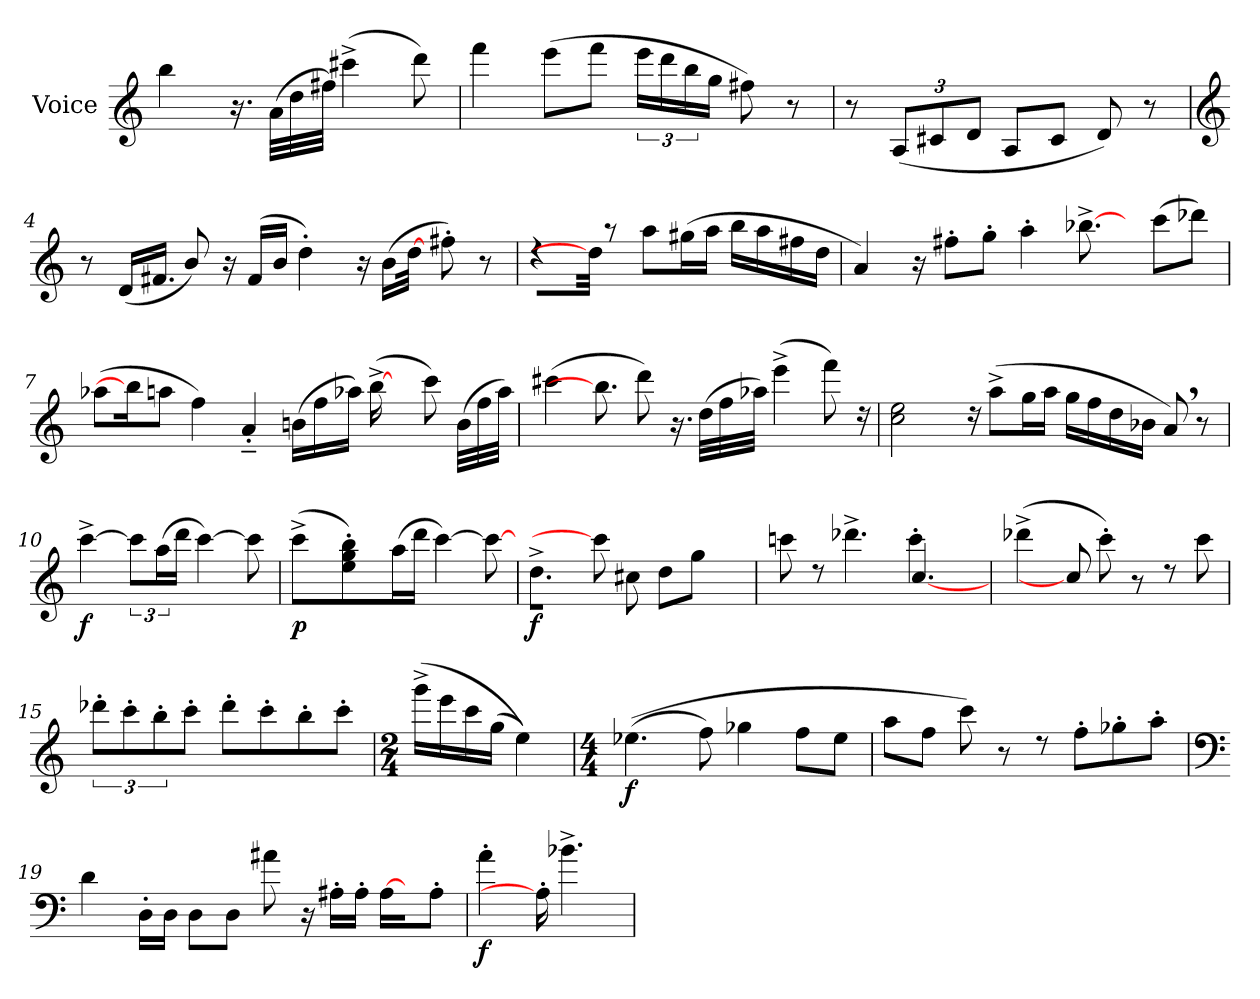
**kern	**dynam
*part1	*part1
*staff1	*staff1
*I"Voice	*
*I'Voice	*
=1	=1
4bb\	.
16.r	.
(>32a\LLL	.
32dd\	.
32ff#X\JJJ)	.
(>4ccc#X^>\	.
8ddd\)	.
=2	=2
4fff\	.
(>8eee\L	.
8fff\J	.
24eee\LL	.
24ddd\	.
24bb\	.
16gg\JJ	.
8ff#X\)	.
8r	.
=3	=3
8r	.
(>12A/L	.
12c#X/	.
12d/J	.
8A/L	.
8c#/J	.
8d/)	.
8r	.
!!LO:LB:g=z
=4	=4
*clefG2	*
8r	.
(<16d/LL	.
16.f#X/JJ	.
8b/)	.
16r	.
(>16f#/LL	.
16b/JJ	.
4dd'>\)	.
16r	.
(>16b\KL	.
[32dd\Jk	.
32ryy	.
8ff#X'>\)	.
8r	.
=5	=5
4r	.
32dd\Jk]	.
8rgg	.
8aa\L	.
(>16gg#X\L	.
16aa\JJ	.
16bb\LL	.
16aa\	.
16ff#X\	.
16dd\JJ	.
=6	=6
4a/)	.
16r	.
8ff#X'>\L	.
8gg'>\J	.
4aa'>\	.
[8.bb-X^>\	.
16ryy	.
(>8ccc\L	.
8ddd-X\J)	.
!!LO:LB:g=z
=7	=7
(>8aa-X\L	.
16bb-\]	.
8aan\J	.
4ff\)	.
4a~>'</	.
(>16bn\LL	.
16ff\	.
16aa-X\JJ)	.
(>[16bb^>\	.
8ryy	.
8ccc\)	.
(>32b\LLL	.
32ff\	.
32aa-\JJJ)	.
=8	=8
(>4ccc#X\	.
8.bb\]	.
8ddd\)	.
16.r	.
(>32dd\LLL	.
32ff\	.
32aa-X\JJJ)	.
(>4eee^>\	.
8fff\)	.
16rcc	.
=9	=9
2cc\ 2ee\	.
16rcc	.
(>8aa^>\L	.
16gg\L	.
16aa\JJ	.
16gg\LL	.
16ff\	.
16dd\	.
16b-X\JJ	.
8a,>/)	.
8r	.
!!LO:LB:g=z
=10	=10
!	!LO:DY:b
[>4ccc^>\	f
12ccc\L]	.
(>24aa\L	.
16ddd\JJ	.
[>4ccc\)	.
8ccc\]	.
=11	=11
!	!LO:DY:b
(>4ccc^>\	p
4ee\'> 4gg\'> 4bb\'>)	.
(>16aa\L	.
16ddd\JJ	.
[>4ccc\)	.
8ccc\_	.
!!LO:LB:g=z
=12	=12
*^	*
!	!	!LO:DY:b
4.dd^>\	1re	f
8ccc\]	.	.
8cc#X\	.	.
8dd\L	.	.
8gg\J	.	.
8ryy	.	.
=13	=13	=13
8cccn\	8ryy	.
*v	*v	*
8rcc	.
4.ddd-X^>\	.
*^	*
4ccc'>\	[4.cc/	.
8ryy	.	.
*v	*v	*
=14	=14
(>4ddd-X^>\	.
8cc/]	.
8ccc'>\)	.
8r	.
8rcc	.
8ccc\	.
!!LO:LB:g=z
=15	=15
12ddd-X'>\L	.
12ccc'>\	.
12bb'>\	.
8ccc'>\J	.
8ddd-'>\L	.
8ccc'>\	.
8bb'>\	.
8ccc'>\J	.
=16	=16
*M2/4	*
(>16ggg^>\LL	.
16eee\	.
16ccc\	.
(<16gg\JJ	.
4ee\))	.
=17	=17
*M4/4	*
!	!LO:DY:b
(>(<4.ee-X\	f
8ff\)	.
4gg-X\	.
8ff\L	.
8ee-\J	.
=18	=18
8aa\L	.
8ff\J	.
8ccc\)	.
8r	.
8rcc	.
8ff'>\L	.
8gg-X'>\	.
8aa'>\J	.
!!LO:LB:g=z
=19	=19
*clefF4	*
4d\	.
16D'>\LL	.
16D\JJ	.
8D\L	.
8D\J	.
8a#X\	.
16r	.
16A#X'>\LL	.
16A#'>\JJ	.
[16A#\L	.
16ryy	.
8A#'>\J	.
=20	=20
!	!LO:DY:b
4a'>\	f
16A#'>\L]	.
4.b-X^>\	.
=	=
*-	*-
